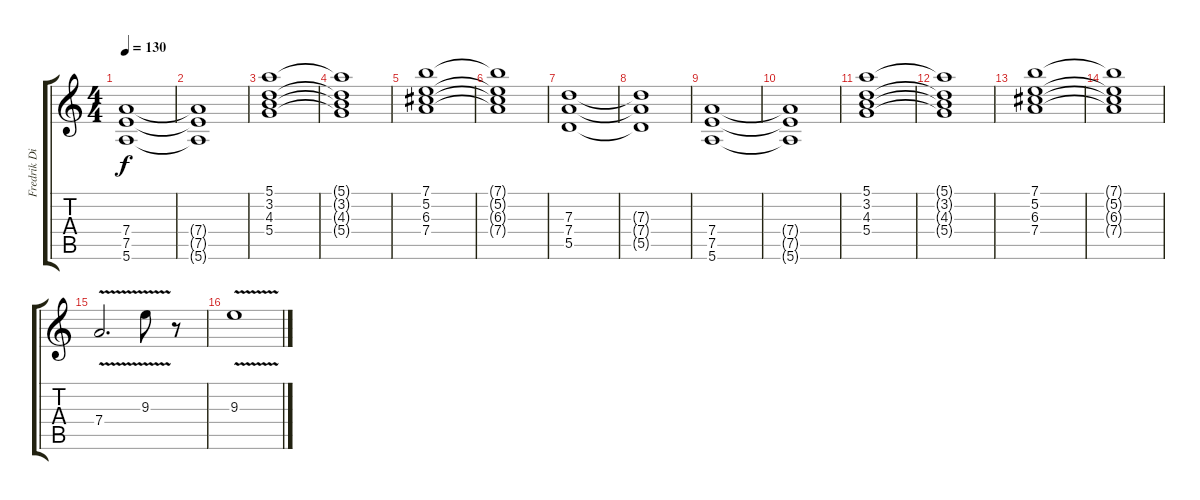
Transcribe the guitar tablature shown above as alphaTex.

\track ("Fredrik Distortion" "Fredrik Di") {instrument distortionguitar}
\staff {score tabs}
\tuning (E4 B3 G3 D3 A2 E2) {hide}
\ts (4 4)
\tempo 130
\clef g2
\ks c
(7.4 7.5 5.6).1{dy f} |
(7.4{t} 7.5{t} 5.6{t}).1 |
(5.1 3.2 4.3 5.4).1 |
(5.1{t} 3.2{t} 4.3{t} 5.4{t}).1 |
(7.1 5.2 6.3 7.4).1 |
(7.1{t} 5.2{t} 6.3{t} 7.4{t}).1 |
(7.3 7.4 5.5).1 |
(7.3{t} 7.4{t} 5.5{t}).1 |
(7.4 7.5 5.6).1 |
(7.4{t} 7.5{t} 5.6{t}).1 |
(5.1 3.2 4.3 5.4).1 |
(5.1{t} 3.2{t} 4.3{t} 5.4{t}).1 |
(7.1 5.2 6.3 7.4).1 |
(7.1{t} 5.2{t} 6.3{t} 7.4{t}).1 |
7.4{v}.2{d} 9.3{v}.8 r.8 |
9.3{v}.1
